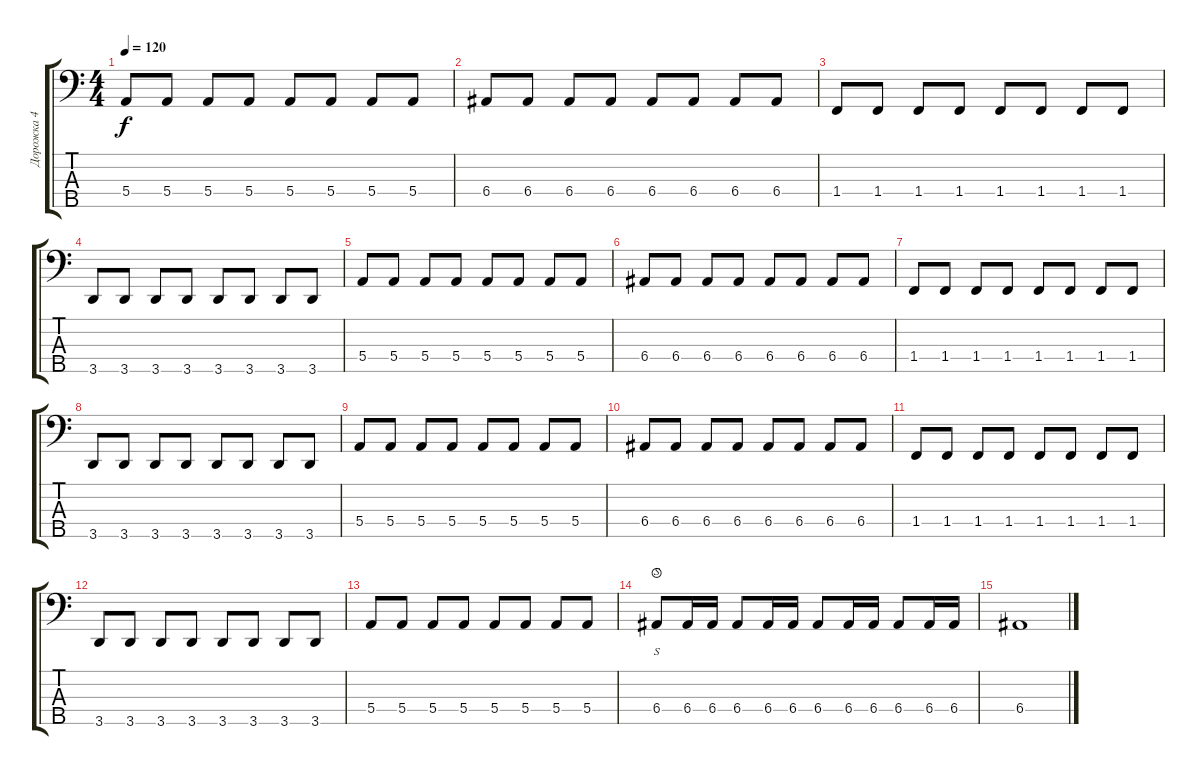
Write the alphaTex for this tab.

\track ("Дорожка 4" "Дорожка 4") {instrument electricbassfinger}
\staff {score tabs}
\tuning (G2 D2 A1 E1 B0) {hide}
\ts (4 4)
\tempo 120
\clef f4
\ks c
5.4.8{dy f} 5.4.8 5.4.8 5.4.8 5.4.8 5.4.8 5.4.8 5.4.8 |
6.4.8 6.4.8 6.4.8 6.4.8 6.4.8 6.4.8 6.4.8 6.4.8 |
1.4.8 1.4.8 1.4.8 1.4.8 1.4.8 1.4.8 1.4.8 1.4.8 |
3.5.8 3.5.8 3.5.8 3.5.8 3.5.8 3.5.8 3.5.8 3.5.8 |
5.4.8 5.4.8 5.4.8 5.4.8 5.4.8 5.4.8 5.4.8 5.4.8 |
6.4.8 6.4.8 6.4.8 6.4.8 6.4.8 6.4.8 6.4.8 6.4.8 |
1.4.8 1.4.8 1.4.8 1.4.8 1.4.8 1.4.8 1.4.8 1.4.8 |
3.5.8 3.5.8 3.5.8 3.5.8 3.5.8 3.5.8 3.5.8 3.5.8 |
5.4.8 5.4.8 5.4.8 5.4.8 5.4.8 5.4.8 5.4.8 5.4.8 |
6.4.8 6.4.8 6.4.8 6.4.8 6.4.8 6.4.8 6.4.8 6.4.8 |
1.4.8 1.4.8 1.4.8 1.4.8 1.4.8 1.4.8 1.4.8 1.4.8 |
3.5.8 3.5.8 3.5.8 3.5.8 3.5.8 3.5.8 3.5.8 3.5.8 |
5.4.8 5.4.8 5.4.8 5.4.8 5.4.8 5.4.8 5.4.8 5.4.8 |
6.4.8{s waho} 6.4.16 6.4.16 6.4.8 6.4.16 6.4.16 6.4.8 6.4.16 6.4.16 6.4.8 6.4.16 6.4.16 |
6.4.1
